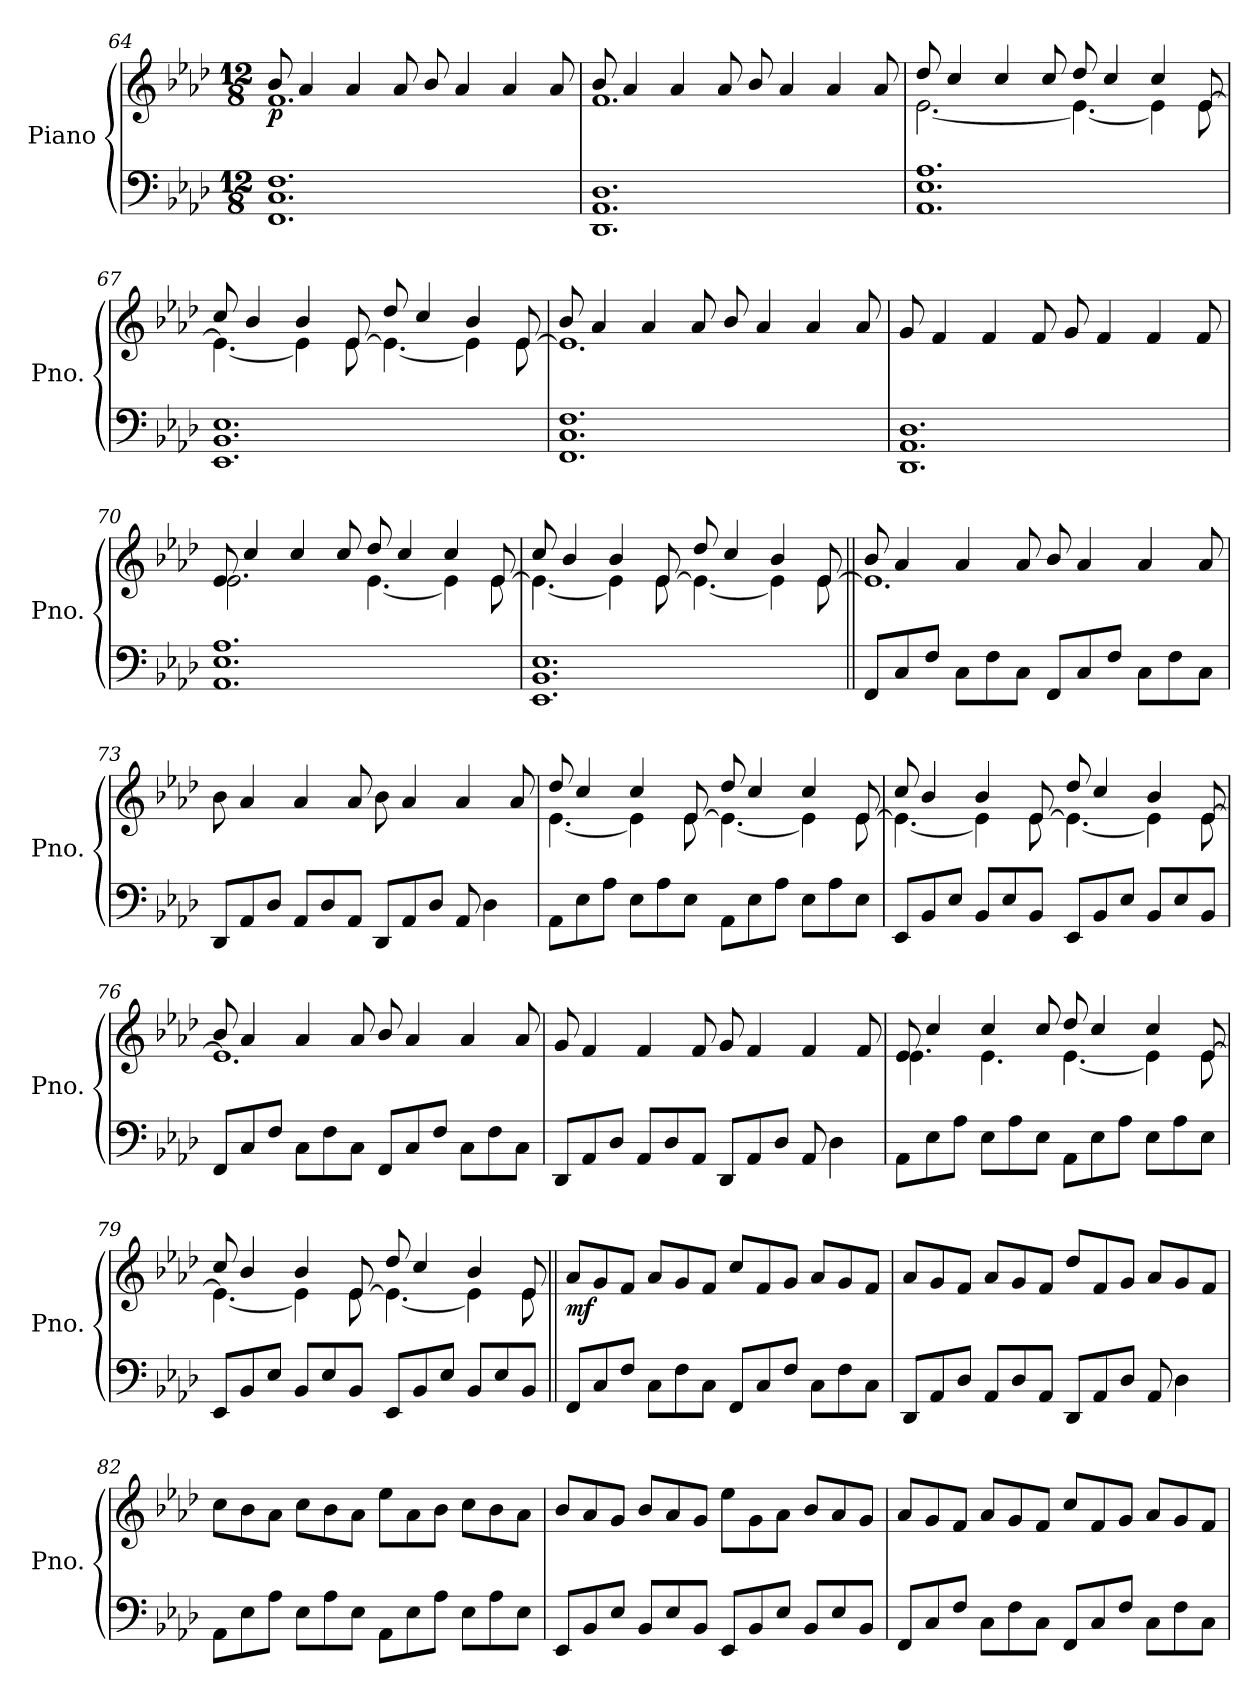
**kern	**kern	**dynam
*part1	*part1	*part1
*staff2	*staff1	*staff1/2
*I"Piano	*	*
*I'Pno.	*	*
!!LO:LB:g=z
*clefF4	*clefG2	*
*k[b-e-a-d-]	*k[b-e-a-d-]	*
*M12/8	*M12/8	*
*MM117	*MM117	*
=64	=64	=64
*	*^	*
!	!	!	!LO:DY:b
1.FF 1.C 1.F	8b-/	1.f	p
.	4a-/	.	.
.	4a-/	.	.
.	8a-/	.	.
.	8b-/	.	.
.	4a-/	.	.
.	4a-/	.	.
.	8a-/	.	.
=65	=65	=65	=65
1.DD- 1.AA- 1.D-	8b-/	1.f	.
.	4a-/	.	.
.	4a-/	.	.
.	8a-/	.	.
.	8b-/	.	.
.	4a-/	.	.
.	4a-/	.	.
.	8a-/	.	.
=66	=66	=66	=66
1.AA- 1.E- 1.A-	8dd-/	[2.e-\	.
.	4cc/	.	.
.	4cc/	.	.
.	8cc/	.	.
.	8dd-/	4.e-\_	.
.	4cc/	.	.
.	4cc/	4e-\]	.
.	[8e-/	8e-\	.
=67	=67	=67	=67
1.EE- 1.BB- 1.E-	8cc/	4.e-\_	.
.	4b-/	.	.
.	4b-/	4e-\]	.
.	[8e-/	8e-\	.
.	8dd-/	4.e-\_	.
.	4cc/	.	.
.	4b-/	4e-\]	.
.	[8e-/	8e-\	.
!!LO:LB:g=z	!!
=68	=68	=68	=68
1.FF 1.C 1.F	8b-/	1.e-]	.
.	4a-/	.	.
.	4a-/	.	.
.	8a-/	.	.
.	8b-/	.	.
.	4a-/	.	.
.	4a-/	.	.
.	8a-/	.	.
*	*v	*v	*
=69	=69	=69
1.DD- 1.AA- 1.D-	8g/	.
.	4f/	.
.	4f/	.
.	8f/	.
.	8g/	.
.	4f/	.
.	4f/	.
.	8f/	.
=70	=70	=70
*	*^	*
1.AA- 1.E- 1.A-	8e-/	2.e-\	.
.	4cc/	.	.
.	4cc/	.	.
.	8cc/	.	.
.	8dd-/	[4.e-\	.
.	4cc/	.	.
.	4cc/	4e-\]	.
.	[8e-/	8e-\	.
=71	=71	=71	=71
1.EE- 1.BB- 1.E-	8cc/	4.e-\_	.
.	4b-/	.	.
.	4b-/	4e-\]	.
.	[8e-/	8e-\	.
.	8dd-/	4.e-\_	.
.	4cc/	.	.
.	4b-/	4e-\]	.
.	[8e-/	8e-\	.
!!LO:PB:g=z	!!
=72||	=72||	=72||	=72||
*	*MM120	*	*
8FF/L	8b-/	1.e-]	.
8C/	4a-/	.	.
8F/J	.	.	.
8C\L	4a-/	.	.
8F\	.	.	.
8C\J	8a-/	.	.
8FF/L	8b-/	.	.
8C/	4a-/	.	.
8F/J	.	.	.
8C\L	4a-/	.	.
8F\	.	.	.
8C\J	8a-/	.	.
*	*v	*v	*
=73	=73	=73
8DD-/L	8b-\	.
8AA-/	4a-/	.
8D-/J	.	.
8AA-/L	4a-/	.
8D-/	.	.
8AA-/J	8a-/	.
8DD-/L	8b-\	.
8AA-/	4a-/	.
8D-/J	.	.
8AA-/	4a-/	.
4D-\	.	.
.	8a-/	.
=74	=74	=74
*	*^	*
8AA-\L	8dd-/	[4.e-\	.
8E-\	4cc/	.	.
8A-\J	.	.	.
8E-\L	4cc/	4e-\]	.
8A-\	.	.	.
8E-\J	[8e-/	8e-\	.
8AA-\L	8dd-/	4.e-\_	.
8E-\	4cc/	.	.
8A-\J	.	.	.
8E-\L	4cc/	4e-\]	.
8A-\	.	.	.
8E-\J	[8e-/	8e-\	.
=75	=75	=75	=75
8EE-/L	8cc/	4.e-\_	.
8BB-/	4b-/	.	.
8E-/J	.	.	.
8BB-/L	4b-/	4e-\]	.
8E-/	.	.	.
8BB-/J	[8e-/	8e-\	.
8EE-/L	8dd-/	4.e-\_	.
8BB-/	4cc/	.	.
8E-/J	.	.	.
8BB-/L	4b-/	4e-\]	.
8E-/	.	.	.
8BB-/J	[8e-/	8e-\	.
!!LO:LB:g=z	!!
=76	=76	=76	=76
8FF/L	8b-/	1.e-]	.
8C/	4a-/	.	.
8F/J	.	.	.
8C\L	4a-/	.	.
8F\	.	.	.
8C\J	8a-/	.	.
8FF/L	8b-/	.	.
8C/	4a-/	.	.
8F/J	.	.	.
8C\L	4a-/	.	.
8F\	.	.	.
8C\J	8a-/	.	.
*	*v	*v	*
=77	=77	=77
8DD-/L	8g/	.
8AA-/	4f/	.
8D-/J	.	.
8AA-/L	4f/	.
8D-/	.	.
8AA-/J	8f/	.
8DD-/L	8g/	.
8AA-/	4f/	.
8D-/J	.	.
8AA-/	4f/	.
4D-\	.	.
.	8f/	.
=78	=78	=78
*	*^	*
8AA-\L	8e-/	4.e-\	.
8E-\	4cc/	.	.
8A-\J	.	.	.
8E-\L	4cc/	4.e-\	.
8A-\	.	.	.
8E-\J	8cc/	.	.
8AA-\L	8dd-/	[4.e-\	.
8E-\	4cc/	.	.
8A-\J	.	.	.
8E-\L	4cc/	4e-\]	.
8A-\	.	.	.
8E-\J	[8e-/	8e-\	.
=79	=79	=79	=79
8EE-/L	8cc/	4.e-\_	.
8BB-/	4b-/	.	.
8E-/J	.	.	.
8BB-/L	4b-/	4e-\]	.
8E-/	.	.	.
8BB-/J	[8e-/	8e-\	.
8EE-/L	8dd-/	4.e-\_	.
8BB-/	4cc/	.	.
8E-/J	.	.	.
8BB-/L	4b-/	4e-\]	.
8E-/	.	.	.
8BB-/J	8e-/	8e-\	.
*	*v	*v	*
!!LO:LB:g=z
=80||	=80||	=80||
*	*MM135	*
*	*^	*
!	!	!	!LO:DY:b
*	*v	*v	*
8FF/L	8a-/L	mf
8C/	8g/	.
8F/J	8f/J	.
8C\L	8a-/L	.
8F\	8g/	.
8C\J	8f/J	.
8FF/L	8cc/L	.
8C/	8f/	.
8F/J	8g/J	.
8C\L	8a-/L	.
8F\	8g/	.
8C\J	8f/J	.
=81	=81	=81
8DD-/L	8a-/L	.
8AA-/	8g/	.
8D-/J	8f/J	.
8AA-/L	8a-/L	.
8D-/	8g/	.
8AA-/J	8f/J	.
8DD-/L	8dd-/L	.
8AA-/	8f/	.
8D-/J	8g/J	.
8AA-/	8a-/L	.
4D-\	8g/	.
.	8f/J	.
=82	=82	=82
8AA-\L	8cc\L	.
8E-\	8b-\	.
8A-\J	8a-\J	.
8E-\L	8cc\L	.
8A-\	8b-\	.
8E-\J	8a-\J	.
8AA-\L	8ee-\L	.
8E-\	8a-\	.
8A-\J	8b-\J	.
8E-\L	8cc\L	.
8A-\	8b-\	.
8E-\J	8a-\J	.
=83	=83	=83
8EE-/L	8b-/L	.
8BB-/	8a-/	.
8E-/J	8g/J	.
8BB-/L	8b-/L	.
8E-/	8a-/	.
8BB-/J	8g/J	.
8EE-/L	8ee-\L	.
8BB-/	8g\	.
8E-/J	8a-\J	.
8BB-/L	8b-/L	.
8E-/	8a-/	.
8BB-/J	8g/J	.
!!LO:LB:g=z
=84	=84	=84
8FF/L	8a-/L	.
8C/	8g/	.
8F/J	8f/J	.
8C\L	8a-/L	.
8F\	8g/	.
8C\J	8f/J	.
8FF/L	8cc/L	.
8C/	8f/	.
8F/J	8g/J	.
8C\L	8a-/L	.
8F\	8g/	.
8C\J	8f/J	.
=	=	=
*-	*-	*-
